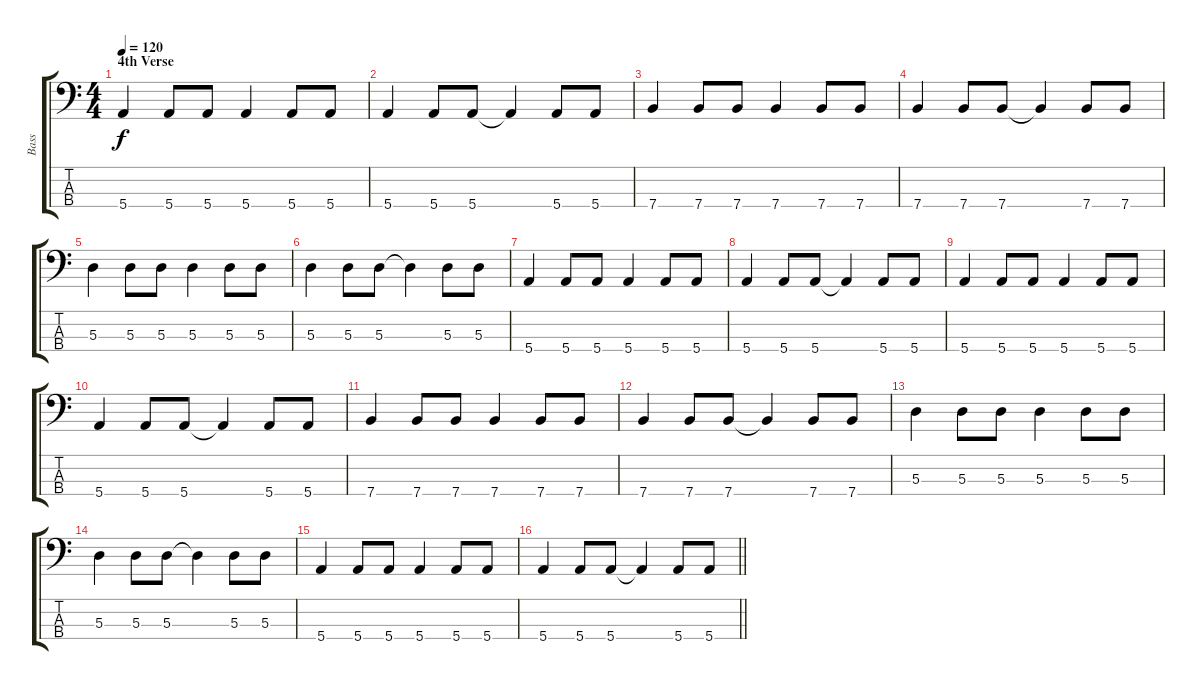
\track ("Bass" "Bass") {instrument electricbassfinger}
\staff {score tabs}
\tuning (G2 D2 A1 E1) {hide}
\ts (4 4)
\section ("" "4th Verse")
\tempo 120
\clef f4
\ks c
5.4.4{dy f} 5.4.8 5.4.8 5.4.4 5.4.8 5.4.8 |
5.4.4 5.4.8 5.4.8 5.4{t}.4 5.4.8 5.4.8 |
7.4.4 7.4.8 7.4.8 7.4.4 7.4.8 7.4.8 |
7.4.4 7.4.8 7.4.8 7.4{t}.4 7.4.8 7.4.8 |
5.3.4 5.3.8 5.3.8 5.3.4 5.3.8 5.3.8 |
5.3.4 5.3.8 5.3.8 5.3{t}.4 5.3.8 5.3.8 |
5.4.4 5.4.8 5.4.8 5.4.4 5.4.8 5.4.8 |
5.4.4 5.4.8 5.4.8 5.4{t}.4 5.4.8 5.4.8 |
5.4.4 5.4.8 5.4.8 5.4.4 5.4.8 5.4.8 |
5.4.4 5.4.8 5.4.8 5.4{t}.4 5.4.8 5.4.8 |
7.4.4 7.4.8 7.4.8 7.4.4 7.4.8 7.4.8 |
7.4.4 7.4.8 7.4.8 7.4{t}.4 7.4.8 7.4.8 |
5.3.4 5.3.8 5.3.8 5.3.4 5.3.8 5.3.8 |
5.3.4 5.3.8 5.3.8 5.3{t}.4 5.3.8 5.3.8 |
5.4.4 5.4.8 5.4.8 5.4.4 5.4.8 5.4.8 |
\barLineRight lightlight
5.4.4 5.4.8 5.4.8 5.4{t}.4 5.4.8 5.4.8
